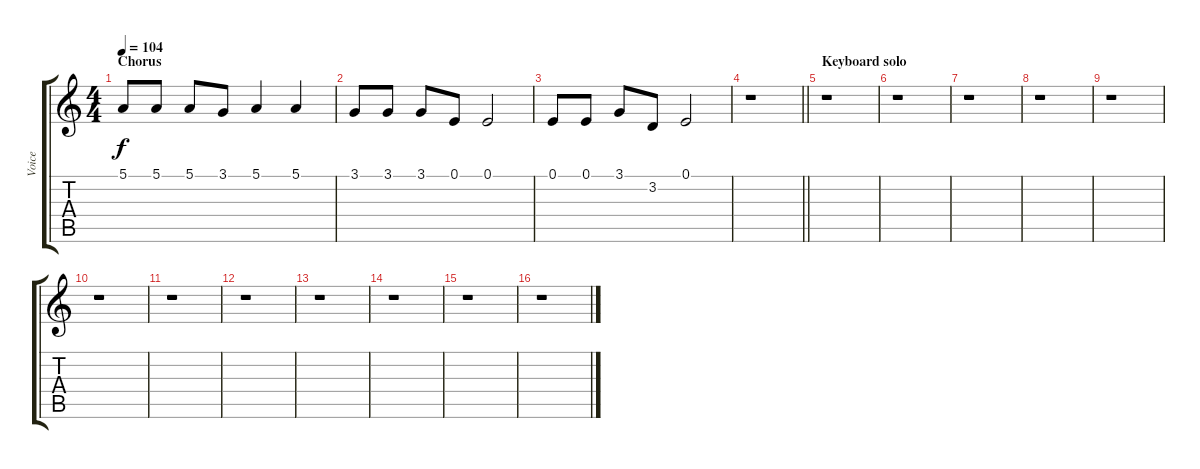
\track ("Voice" "Voice") {instrument pad1newage}
\staff {score tabs}
\tuning (E4 B3 G3 D3 A2 E2) {hide}
\ts (4 4)
\section ("" "Chorus")
\tempo 104
\clef g2
\ks c
5.1.8{dy f} 5.1.8 5.1.8 3.1.8 5.1.4 5.1.4 |
3.1.8 3.1.8 3.1.8 0.1.8 0.1.2 |
0.1.8 0.1.8 3.1.8 3.2.8 0.1.2 |
\barLineRight lightlight
r.1 |
\section ("" "Keyboard solo")
r.1 |
r.1 |
r.1 |
r.1 |
r.1 |
r.1 |
r.1 |
r.1 |
r.1 |
r.1 |
r.1 |
r.1
